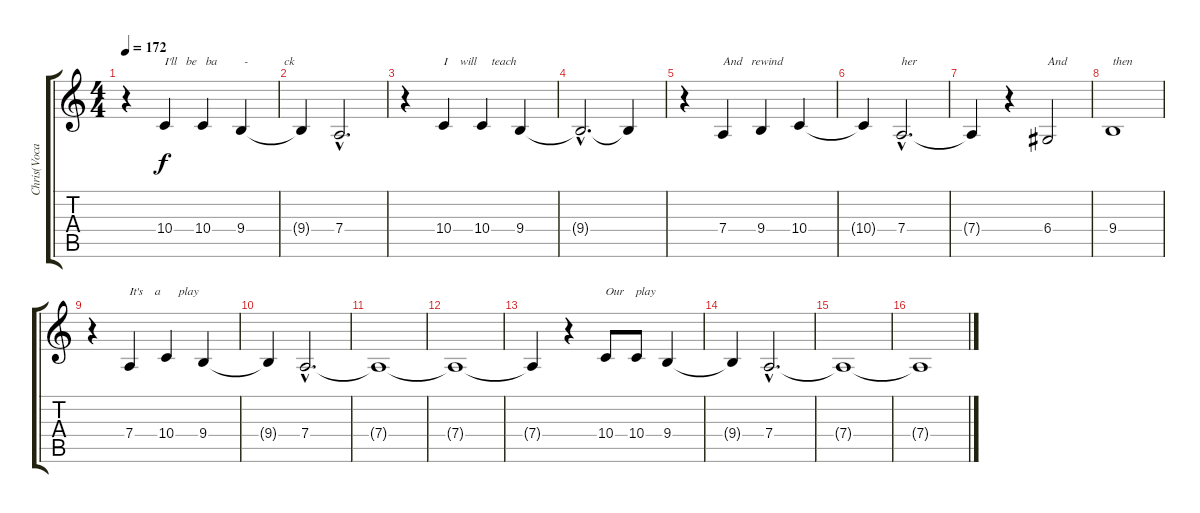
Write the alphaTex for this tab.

\track ("Chris(Vocals)" "Chris(Voca") {instrument cello}
\staff {score tabs}
\tuning (E4 B3 G3 D3 A2 E2) {hide}
\ts (4 4)
\tempo 172
\clef g2
\ks c
r.4{dy f} 10.4.4{txt "I'll   be   ba         -            ck"} 10.4.4 9.4.4 |
9.4{t}.4 7.4{hac}.2{d} |
r.4 10.4.4{txt "I    will     teach"} 10.4.4 9.4.4 |
9.4{hac t}.2{d} 9.4{t}.4 |
r.4 7.4.4{txt "And   rewind "} 9.4.4 10.4.4 |
10.4{t}.4 7.4{hac}.2{d txt "her"} |
7.4{t}.4 r.4 6.4.2{txt "And"} |
9.4.1{txt "then"} |
r.4 7.4.4{txt "It's    a      play"} 10.4.4 9.4.4 |
9.4{t}.4 7.4{hac}.2{d} |
7.4{t}.1 |
7.4{t}.1 |
7.4{t}.4 r.4 10.4.8{txt "Our    play"} 10.4.8 9.4.4 |
9.4{t}.4 7.4{hac}.2{d} |
7.4{t}.1 |
7.4{t}.1
